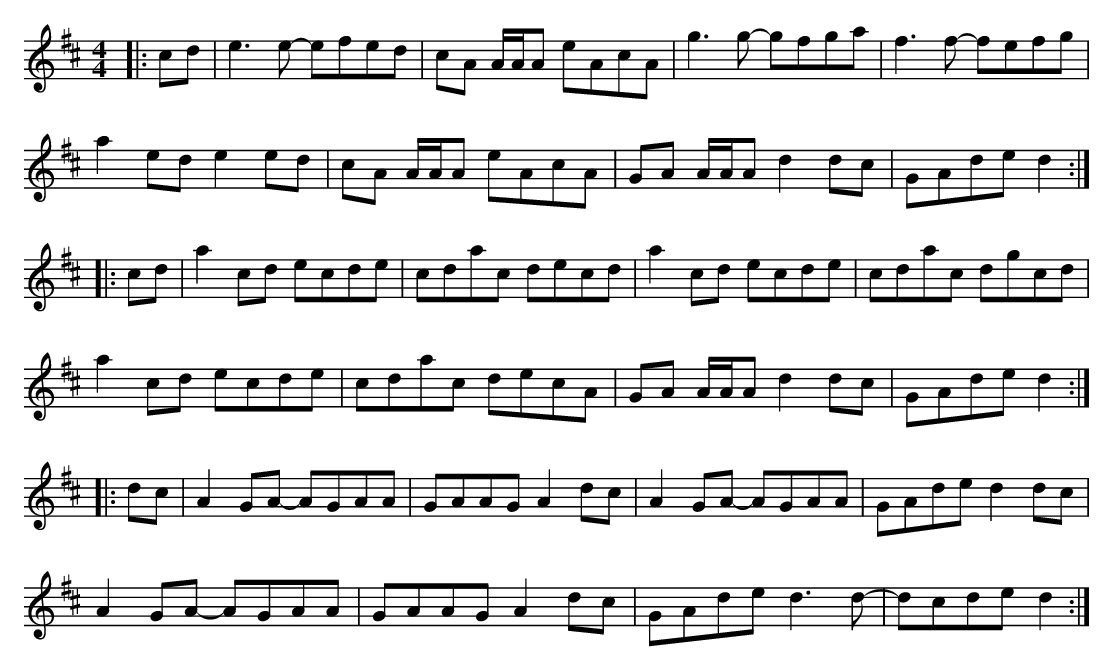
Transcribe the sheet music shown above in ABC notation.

X:1
M:4/4
K:Amix
|:cd|e3 e- efed|cA A/A/A eAcA|g3 g- gfga|f3 f- fefg|
a2 ed e2 ed|cA A/A/A eAcA|GA A/A/A d2 dc|GAde d2:|
|:cd|a2 cd ecde|cdac decd|a2 cd ecde|cdac dgcd|
a2 cd ecde|cdac decA|GA A/A/A d2 dc|GAde d2:|
|:dc|A2 GA- AGAA|GAAG A2 dc|A2 GA- AGAA|GAde d2 dc|
A2 GA- AGAA|GAAG A2 dc|GAde d3 d-|dcde d2:|
